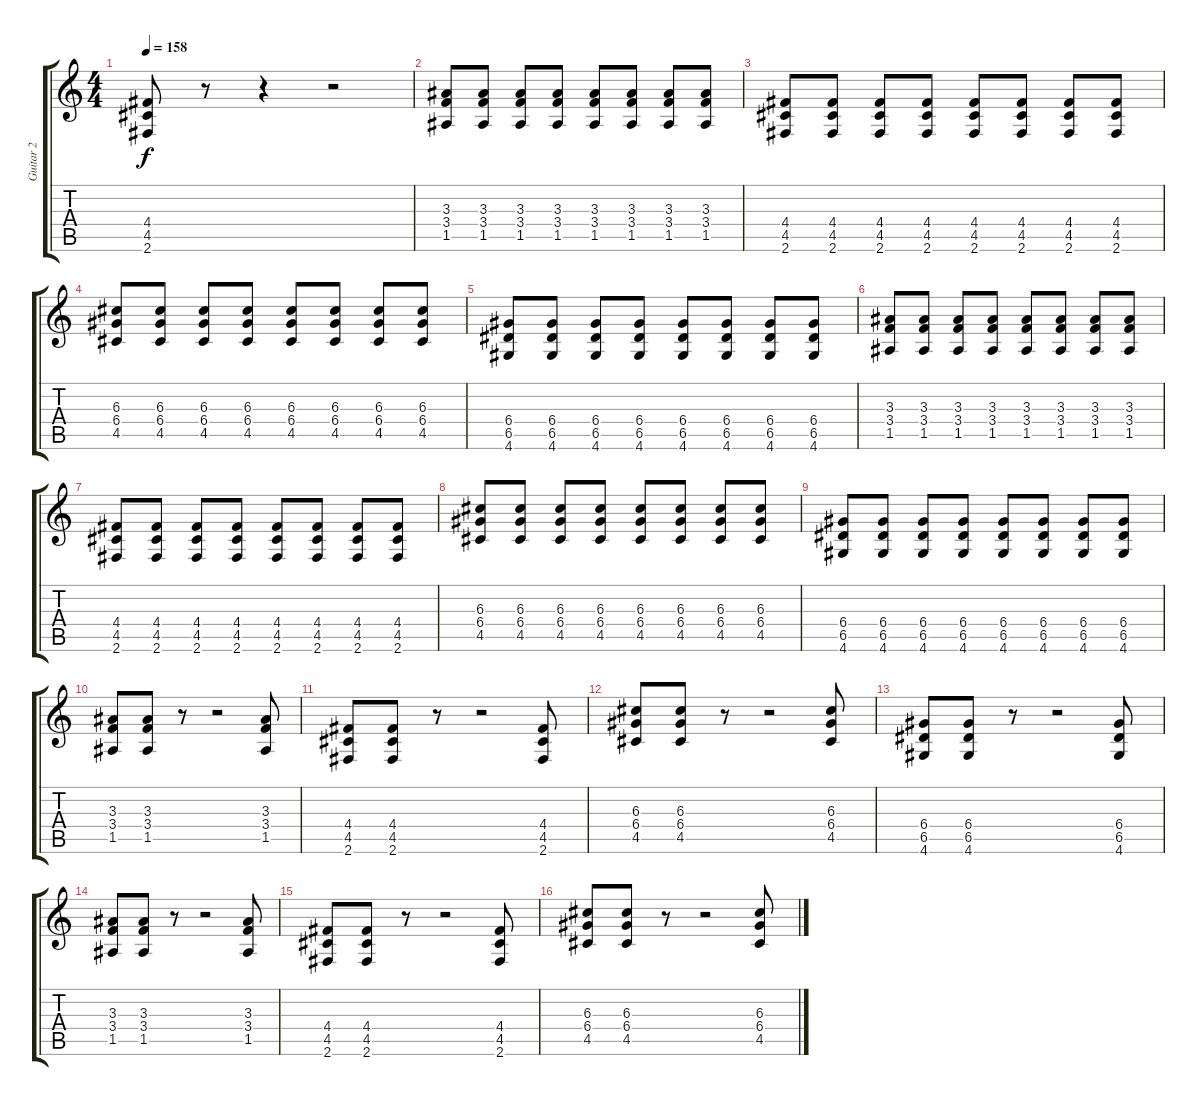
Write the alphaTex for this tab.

\track ("Guitar 2" "Guitar 2") {instrument distortionguitar}
\staff {score tabs}
\tuning (E4 B3 G3 D3 A2 E2) {hide}
\ts (4 4)
\tempo 158
\clef g2
\ks c
(4.4 4.5 2.6).8{dy f} r.8 r.4 r.2 |
(3.3 3.4 1.5).8 (3.3 3.4 1.5).8 (3.3 3.4 1.5).8 (3.3 3.4 1.5).8 (3.3 3.4 1.5).8 (3.3 3.4 1.5).8 (3.3 3.4 1.5).8 (3.3 3.4 1.5).8 |
(4.4 4.5 2.6).8 (4.4 4.5 2.6).8 (4.4 4.5 2.6).8 (4.4 4.5 2.6).8 (4.4 4.5 2.6).8 (4.4 4.5 2.6).8 (4.4 4.5 2.6).8 (4.4 4.5 2.6).8 |
(6.3 6.4 4.5).8 (6.3 6.4 4.5).8 (6.3 6.4 4.5).8 (6.3 6.4 4.5).8 (6.3 6.4 4.5).8 (6.3 6.4 4.5).8 (6.3 6.4 4.5).8 (6.3 6.4 4.5).8 |
(6.4 6.5 4.6).8 (6.4 6.5 4.6).8 (6.4 6.5 4.6).8 (6.4 6.5 4.6).8 (6.4 6.5 4.6).8 (6.4 6.5 4.6).8 (6.4 6.5 4.6).8 (6.4 6.5 4.6).8 |
(3.3 3.4 1.5).8 (3.3 3.4 1.5).8 (3.3 3.4 1.5).8 (3.3 3.4 1.5).8 (3.3 3.4 1.5).8 (3.3 3.4 1.5).8 (3.3 3.4 1.5).8 (3.3 3.4 1.5).8 |
(4.4 4.5 2.6).8 (4.4 4.5 2.6).8 (4.4 4.5 2.6).8 (4.4 4.5 2.6).8 (4.4 4.5 2.6).8 (4.4 4.5 2.6).8 (4.4 4.5 2.6).8 (4.4 4.5 2.6).8 |
(6.3 6.4 4.5).8 (6.3 6.4 4.5).8 (6.3 6.4 4.5).8 (6.3 6.4 4.5).8 (6.3 6.4 4.5).8 (6.3 6.4 4.5).8 (6.3 6.4 4.5).8 (6.3 6.4 4.5).8 |
(6.4 6.5 4.6).8 (6.4 6.5 4.6).8 (6.4 6.5 4.6).8 (6.4 6.5 4.6).8 (6.4 6.5 4.6).8 (6.4 6.5 4.6).8 (6.4 6.5 4.6).8 (6.4 6.5 4.6).8 |
(3.3 3.4 1.5).8 (3.3 3.4 1.5).8 r.8 r.2 (3.3 3.4 1.5).8 |
(4.4 4.5 2.6).8 (4.4 4.5 2.6).8 r.8 r.2 (4.4 4.5 2.6).8 |
(6.3 6.4 4.5).8 (6.3 6.4 4.5).8 r.8 r.2 (6.3 6.4 4.5).8 |
(6.4 6.5 4.6).8 (6.4 6.5 4.6).8 r.8 r.2 (6.4 6.5 4.6).8 |
(3.3 3.4 1.5).8 (3.3 3.4 1.5).8 r.8 r.2 (3.3 3.4 1.5).8 |
(4.4 4.5 2.6).8 (4.4 4.5 2.6).8 r.8 r.2 (4.4 4.5 2.6).8 |
(6.3 6.4 4.5).8 (6.3 6.4 4.5).8 r.8 r.2 (6.3 6.4 4.5).8
